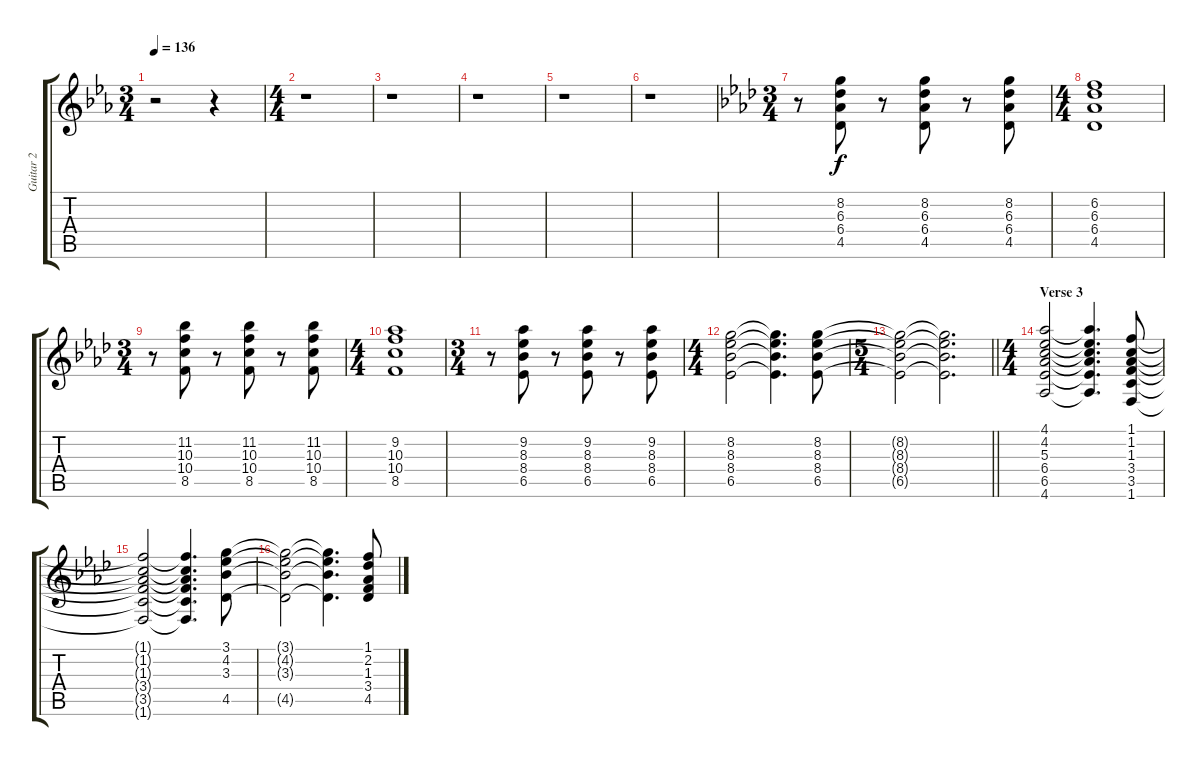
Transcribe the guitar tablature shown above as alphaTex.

\track ("Guitar 2" "Guitar 2") {instrument electricguitarjazz}
\staff {score tabs}
\tuning (E4 B3 G3 D3 A2 E2) {hide}
\ts (3 4)
\tempo 136
\clef g2
\ks eb
r.2{dy f} r.4 |
\ts (4 4)
r.1 |
r.1 |
r.1 |
r.1 |
r.1 |
\ts (3 4)
\ks ab
r.8 (8.2 6.3 6.4 4.5).8 r.8 (8.2 6.3 6.4 4.5).8 r.8 (8.2 6.3 6.4 4.5).8 |
\ts (4 4)
(6.2 6.3 6.4 4.5).1 |
\ts (3 4)
r.8 (11.2 10.3 10.4 8.5).8 r.8 (11.2 10.3 10.4 8.5).8 r.8 (11.2 10.3 10.4 8.5).8 |
\ts (4 4)
(9.2 10.3 10.4 8.5).1 |
\ts (3 4)
r.8 (9.2 8.3 8.4 6.5).8 r.8 (9.2 8.3 8.4 6.5).8 r.8 (9.2 8.3 8.4 6.5).8 |
\ts (4 4)
(8.2 8.3 8.4 6.5).2 (8.2{t} 8.3{t} 8.4{t} 6.5{t}).4{d} (8.2 8.3 8.4 6.5).8 |
\ts (5 4)
\barLineRight lightlight
(8.2{t} 8.3{t} 8.4{t} 6.5{t}).2 (8.2{t} 8.3{t} 8.4{t} 6.5{t}).2{d} |
\ts (4 4)
\section ("" "Verse 3")
(4.1 4.2 5.3 6.4 6.5 4.6).2 (4.1{t} 4.2{t} 5.3{t} 6.4{t} 6.5{t} 4.6{t}).4{d} (1.1 1.2 1.3 3.4 3.5 1.6).8 |
(1.1{t} 1.2{t} 1.3{t} 3.4{t} 3.5{t} 1.6{t}).2 (1.1{t} 1.2{t} 1.3{t} 3.4{t} 3.5{t} 1.6{t}).4{d} (3.1 4.2 3.3 4.5).8 |
(3.1{t} 4.2{t} 3.3{t} 4.5{t}).2 (3.1{t} 4.2{t} 3.3{t} 4.5{t}).4{d} (1.1 2.2 1.3 3.4 4.5).8
